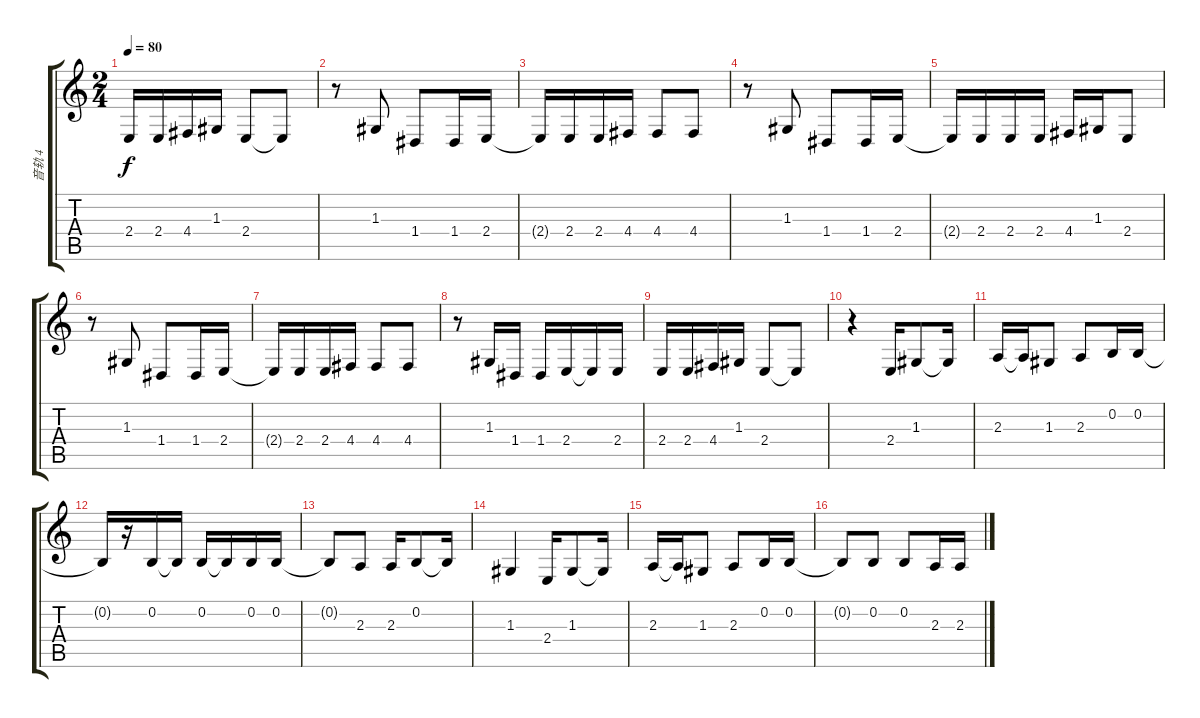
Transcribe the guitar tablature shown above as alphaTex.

\track ("音轨 4" "音轨 4") {instrument acousticgrandpiano}
\staff {score tabs}
\tuning (E4 B3 G3 D3 A2 E2) {hide}
\ts (2 4)
\tempo 80
\clef g2
\ks c
2.4.16{dy f} 2.4.16 4.4.16 1.3.16 2.4.8 2.4{t}.8 |
r.8 1.3.8 1.4.8 1.4.16 2.4.16 |
2.4{t}.16 2.4.16 2.4.16 4.4.16 4.4.8 4.4.8 |
r.8 1.3.8 1.4.8 1.4.16 2.4.16 |
2.4{t}.16 2.4.16 2.4.16 2.4.16 4.4.16 1.3.16 2.4.8 |
r.8 1.3.8 1.4.8 1.4.16 2.4.16 |
2.4{t}.16 2.4.16 2.4.16 4.4.16 4.4.8 4.4.8 |
r.8 1.3.16 1.4.16 1.4.16 2.4.16 2.4{t}.16 2.4.16 |
2.4.16 2.4.16 4.4.16 1.3.16 2.4.8 2.4{t}.8 |
r.4 2.4.16 1.3.8 1.3{t}.16 |
2.3.16 2.3{t}.16 1.3.8 2.3.8 0.2.16 0.2.16 |
0.2{t}.16 r.16 0.2.16 0.2{t}.16 0.2.16 0.2{t}.16 0.2.16 0.2.16 |
0.2{t}.8 2.3.8 2.3.16 0.2.8 0.2{t}.16 |
1.3.4 2.4.16 1.3.8 1.3{t}.16 |
2.3.16 2.3{t}.16 1.3.8 2.3.8 0.2.16 0.2.16 |
0.2{t}.8 0.2.8 0.2.8 2.3.16 2.3.16
